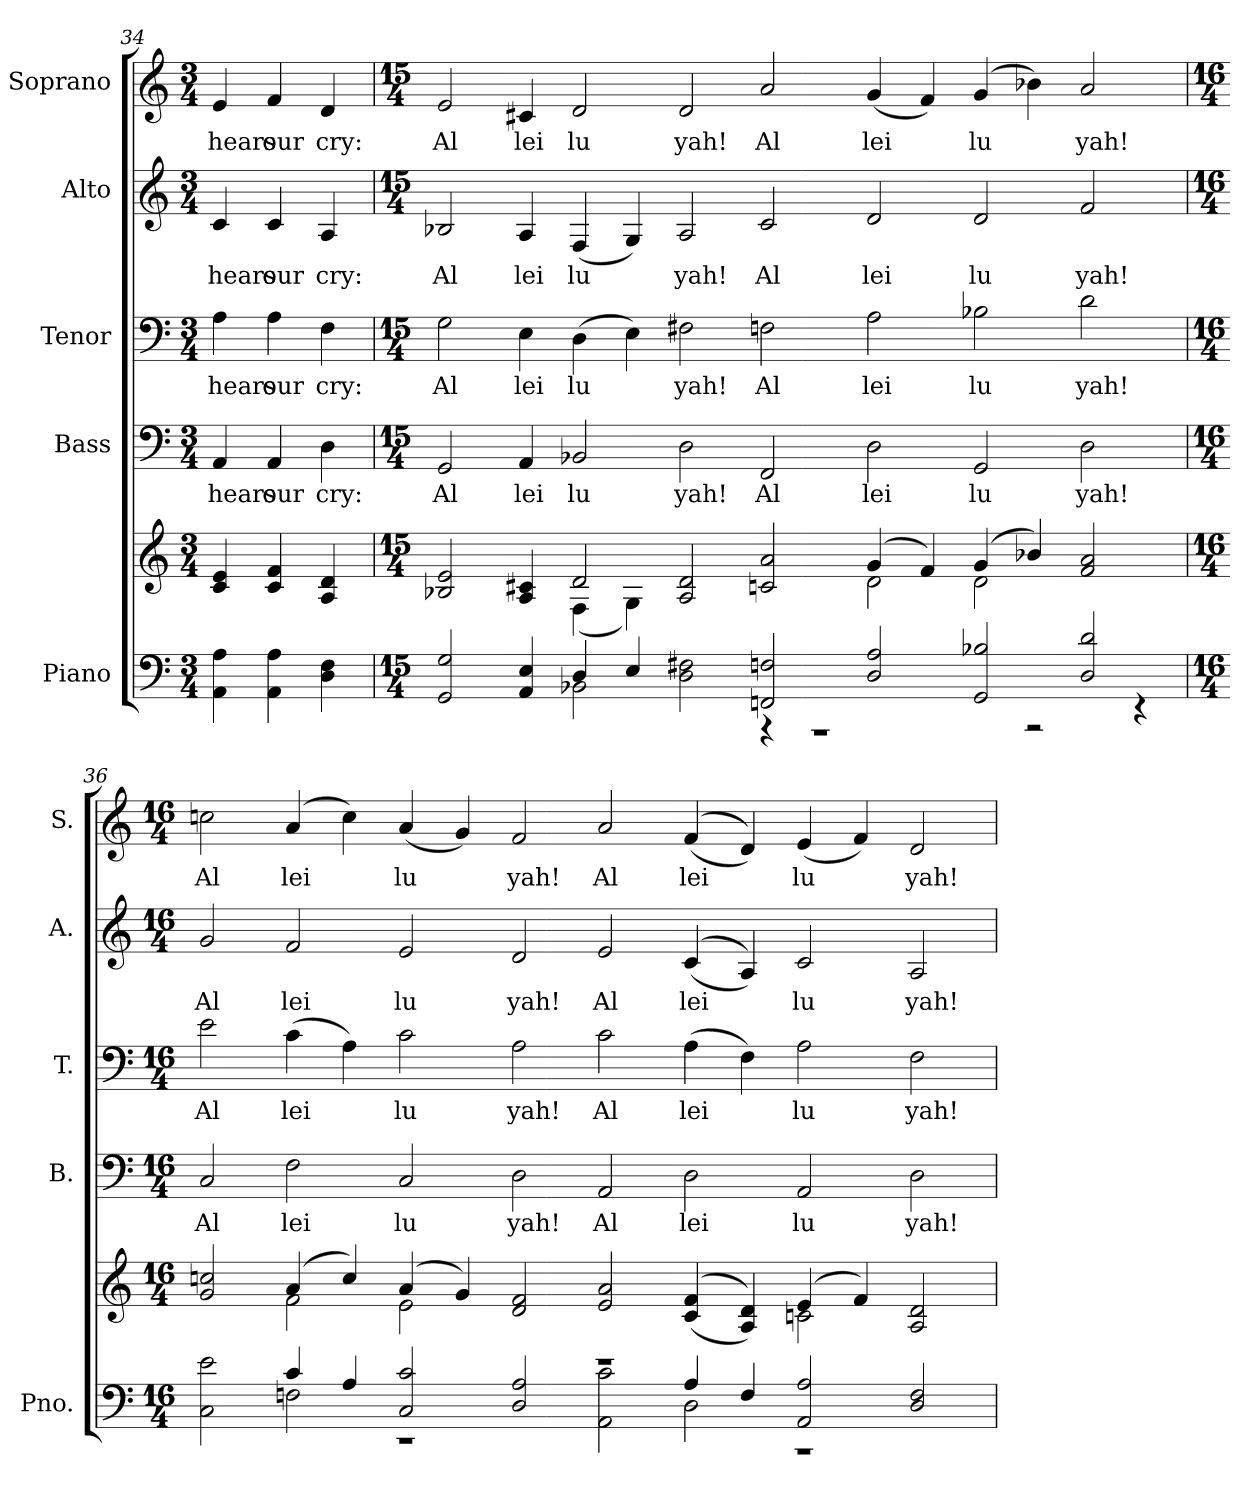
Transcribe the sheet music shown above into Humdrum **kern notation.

**kern	**kern	**kern	**text	**kern	**text	**kern	**text	**kern	**text
*part5	*part5	*part4	*part4	*part3	*part3	*part2	*part2	*part1	*part1
*staff6	*staff5	*staff4	*staff4	*staff3	*staff3	*staff2	*staff2	*staff1	*staff1
*I"Piano	*	*I"Bass	*	*I"Tenor	*	*I"Alto	*	*I"Soprano	*
*I'Pno.	*	*I'B.	*	*I'T.	*	*I'A.	*	*I'S.	*
!!LO:PB:g=z
*clefF4	*clefG2	*clefF4	*	*clefF4	*	*clefG2	*	*clefG2	*
*k[]	*k[]	*k[]	*	*k[]	*	*k[]	*	*k[]	*
*C:	*C:	*C:	*	*C:	*	*C:	*	*C:	*
*M3/4	*M3/4	*M3/4	*	*M3/4	*	*M3/4	*	*M3/4	*
=34	=34	=34	=34	=34	=34	=34	=34	=34	=34
!	!	!	!LO:LY:b:color=#000000	!	!	!	!	!	!
!	!	!	!	!	!LO:LY:b:color=#000000	!	!	!	!
!	!	!	!	!	!	!	!LO:LY:b:color=#000000	!	!
!	!	!	!	!	!	!	!	!	!LO:LY:b:color=#000000
4AAi\ 4Ai	4ci/ 4ei	4AAi/	hears	4Ai\	hears	4ci/	hears	4ei/	hears
!	!	!	!LO:LY:b:color=#000000	!	!	!	!	!	!
!	!	!	!	!	!LO:LY:b:color=#000000	!	!	!	!
!	!	!	!	!	!	!	!LO:LY:b:color=#000000	!	!
!	!	!	!	!	!	!	!	!	!LO:LY:b:color=#000000
4AAi\ 4Ai	4ci/ 4fi	4AAi/	our	4Ai\	our	4ci/	our	4fi/	our
!	!	!	!LO:LY:b:color=#000000	!	!	!	!	!	!
!	!	!	!	!	!LO:LY:b:color=#000000	!	!	!	!
!	!	!	!	!	!	!	!LO:LY:b:color=#000000	!	!
!	!	!	!	!	!	!	!	!	!LO:LY:b:color=#000000
4Di\ 4Fi	4Ai/ 4di	4Di\	cry:	4Fi\	cry:	4Ai/	cry:	4di/	cry:
!!LO:PB:g=z
=35	=35	=35	=35	=35	=35	=35	=35	=35	=35
*M15/4	*M15/4	*M15/4	*	*M15/4	*	*M15/4	*	*M15/4	*
*^	*^	*	*	*	*	*	*	*	*
!	!	!	!	!	!LO:LY:b:color=#000000	!	!	!	!	!	!
!	!	!	!	!	!	!	!LO:LY:b:color=#000000	!	!	!	!
!	!	!	!	!	!	!	!	!	!LO:LY:b:color=#000000	!	!
!	!	!	!	!	!	!	!	!	!	!	!LO:LY:b:color=#000000
2GGi/ 2Gi	2.ryy	2B-Xi/ 2ei	2.ryy	2GGi/	Al	2Gi\	Al	2B-Xi/	Al	2ei/	Al
!	!	!	!	!	!LO:LY:b:color=#000000	!	!	!	!	!	!
!	!	!	!	!	!	!	!LO:LY:b:color=#000000	!	!	!	!
!	!	!	!	!	!	!	!	!	!LO:LY:b:color=#000000	!	!
!	!	!	!	!	!	!	!	!	!	!	!LO:LY:b:color=#000000
4AAi/ 4Ei	.	4Ai/ 4c#Xi	.	4AAi/	lei	4Ei\	lei	4Ai/	lei	4c#Xi/	lei
!	!	!	!	!	!LO:LY:b:color=#000000	!	!	!	!	!	!
!	!	!	!	!	!	!	!LO:LY:b:color=#000000	!	!	!	!
!	!	!	!	!	!	!	!	!	!LO:LY:b:color=#000000	!	!
!	!	!	!	!	!	!	!	!	!	!	!LO:LY:b:color=#000000
4Di/	2BB-Xi\	2di/	(4Fi\	2BB-Xi/	lu	(4Di\	lu	(4Fi/	lu	2di/	lu
4Ei/	.	.	4Gi\)	.	.	4Ei\)	.	4Gi/)	.	.	.
!	!	!	!	!	!LO:LY:b:color=#000000	!	!	!	!	!	!
!	!	!	!	!	!	!	!LO:LY:b:color=#000000	!	!	!	!
!	!	!	!	!	!	!	!	!	!LO:LY:b:color=#000000	!	!
!	!	!	!	!	!	!	!	!	!	!	!LO:LY:b:color=#000000
2Di\ 2F#Xi	2ryy	2Ai/ 2di	2ryy	2Di\	yah!	2F#Xi\	yah!	2Ai/	yah!	2di/	yah!
!	!	!	!	!	!LO:LY:b:color=#000000	!	!	!	!	!	!
!	!	!	!	!	!	!	!LO:LY:b:color=#000000	!	!	!	!
!	!	!	!	!	!	!	!	!	!LO:LY:b:color=#000000	!	!
!	!	!	!	!	!	!	!	!	!	!	!LO:LY:b:color=#000000
2FFni/ 2Fni	4r	2cni/ 2ai	2ryy	2FFi/	Al	2Fni\	Al	2ci/	Al	2ai/	Al
.	1r	.	.	.	.	.	.	.	.	.	.
!	!	!	!	!	!LO:LY:b:color=#000000	!	!	!	!	!	!
!	!	!	!	!	!	!	!LO:LY:b:color=#000000	!	!	!	!
!	!	!	!	!	!	!	!	!	!LO:LY:b:color=#000000	!	!
!	!	!	!	!	!	!	!	!	!	!	!LO:LY:b:color=#000000
2Di/ 2Ai	.	(4gi/	2di\	2Di\	lei	2Ai\	lei	2di/	lei	(4gi/	lei
.	.	4fi/)	.	.	.	.	.	.	.	4fi/)	.
!	!	!	!	!	!LO:LY:b:color=#000000	!	!	!	!	!	!
!	!	!	!	!	!	!	!LO:LY:b:color=#000000	!	!	!	!
!	!	!	!	!	!	!	!	!	!LO:LY:b:color=#000000	!	!
!	!	!	!	!	!	!	!	!	!	!	!LO:LY:b:color=#000000
2GGi/ 2B-Xi	.	(4gi/	2di\	2GGi/	lu	2B-Xi\	lu	2di/	lu	(4gi/	lu
.	2r	4b-Xi/)	.	.	.	.	.	.	.	4b-Xi\)	.
!	!	!	!	!	!LO:LY:b:color=#000000	!	!	!	!	!	!
!	!	!	!	!	!	!	!LO:LY:b:color=#000000	!	!	!	!
!	!	!	!	!	!	!	!	!	!LO:LY:b:color=#000000	!	!
!	!	!	!	!	!	!	!	!	!	!	!LO:LY:b:color=#000000
2Di/ 2di	.	2fi/ 2ai	2ryy	2Di\	yah!	2di\	yah!	2fi/	yah!	2ai/	yah!
.	4r	.	.	.	.	.	.	.	.	.	.
!!LO:PB:g=z
=36	=36	=36	=36	=36	=36	=36	=36	=36	=36	=36	=36
*M16/4	*	*M16/4	*	*M16/4	*	*M16/4	*	*M16/4	*	*M16/4	*
!	!	!	!	!	!LO:LY:b:color=#000000	!	!	!	!	!	!
!	!	!	!	!	!	!	!LO:LY:b:color=#000000	!	!	!	!
!	!	!	!	!	!	!	!	!	!LO:LY:b:color=#000000	!	!
!	!	!	!	!	!	!	!	!	!	!	!LO:LY:b:color=#000000
2Ci\ 2ei	2ryy	2gi/ 2ccni	2ryy	2Ci/	Al	2ei\	Al	2gi/	Al	2ccni\	Al
!	!	!	!	!	!LO:LY:b:color=#000000	!	!	!	!	!	!
!	!	!	!	!	!	!	!LO:LY:b:color=#000000	!	!	!	!
!	!	!	!	!	!	!	!	!	!LO:LY:b:color=#000000	!	!
!	!	!	!	!	!	!	!	!	!	!	!LO:LY:b:color=#000000
4ci/	2Fni\	(4ai/	2fi\	2Fi\	lei	(4ci\	lei	2fi/	lei	(4ai/	lei
4Ai/	.	4cci/)	.	.	.	4Ai\)	.	.	.	4cci\)	.
!	!	!	!	!	!LO:LY:b:color=#000000	!	!	!	!	!	!
!	!	!	!	!	!	!	!LO:LY:b:color=#000000	!	!	!	!
!	!	!	!	!	!	!	!	!	!LO:LY:b:color=#000000	!	!
!	!	!	!	!	!	!	!	!	!	!	!LO:LY:b:color=#000000
2Ci/ 2ci	1r	(4ai/	2ei\	2Ci/	lu	2ci\	lu	2ei/	lu	(4ai/	lu
.	.	4gi/)	.	.	.	.	.	.	.	4gi/)	.
!	!	!	!	!	!LO:LY:b:color=#000000	!	!	!	!	!	!
!	!	!	!	!	!	!	!LO:LY:b:color=#000000	!	!	!	!
!	!	!	!	!	!	!	!	!	!LO:LY:b:color=#000000	!	!
!	!	!	!	!	!	!	!	!	!	!	!LO:LY:b:color=#000000
2Di/ 2Ai	.	2di/ 2fi	2ryy	2Di\	yah!	2Ai\	yah!	2di/	yah!	2fi/	yah!
!	!	!	!	!	!LO:LY:b:color=#000000	!	!	!	!	!	!
!	!	!	!	!	!	!	!LO:LY:b:color=#000000	!	!	!	!
!	!	!	!	!	!	!	!	!	!LO:LY:b:color=#000000	!	!
!	!	!	!	!	!	!	!	!	!	!	!LO:LY:b:color=#000000
2AAi\ 2ci	2ryy	2ei/ 2ai	1r	2AAi/	Al	2ci\	Al	2ei/	Al	2ai/	Al
!	!	!	!	!	!LO:LY:b:color=#000000	!	!	!	!	!	!
!	!	!	!	!	!	!	!LO:LY:b:color=#000000	!	!	!	!
!	!	!	!	!	!	!	!	!	!LO:LY:b:color=#000000	!	!
!	!	!	!	!	!	!	!	!	!	!	!LO:LY:b:color=#000000
4Ai/	2Di\	((4ci/ 4fi	.	2Di\	lei	(4Ai\	lei	((4ci/	lei	((4fi/	lei
4Fi/	.	4Ai/ 4di))	.	.	.	4Fi\)	.	4Ai/))	.	4di/))	.
!	!	!	!	!	!LO:LY:b:color=#000000	!	!	!	!	!	!
!	!	!	!	!	!	!	!LO:LY:b:color=#000000	!	!	!	!
!	!	!	!	!	!	!	!	!	!LO:LY:b:color=#000000	!	!
!	!	!	!	!	!	!	!	!	!	!	!LO:LY:b:color=#000000
2AAi/ 2Ai	1r	(4ei/	2cni\	2AAi/	lu	2Ai\	lu	2ci/	lu	(4ei/	lu
.	.	4fi/)	.	.	.	.	.	.	.	4fi/)	.
!	!	!	!	!	!LO:LY:b:color=#000000	!	!	!	!	!	!
!	!	!	!	!	!	!	!LO:LY:b:color=#000000	!	!	!	!
!	!	!	!	!	!	!	!	!	!LO:LY:b:color=#000000	!	!
!	!	!	!	!	!	!	!	!	!	!	!LO:LY:b:color=#000000
2Di/ 2Fi	.	2Ai/ 2di	2ryy	2Di\	yah!	2Fi\	yah!	2Ai/	yah!	2di/	yah!
*v	*v	*	*	*	*	*	*	*	*	*	*
*	*v	*v	*	*	*	*	*	*	*	*
=	=	=	=	=	=	=	=	=	=
*-	*-	*-	*-	*-	*-	*-	*-	*-	*-
